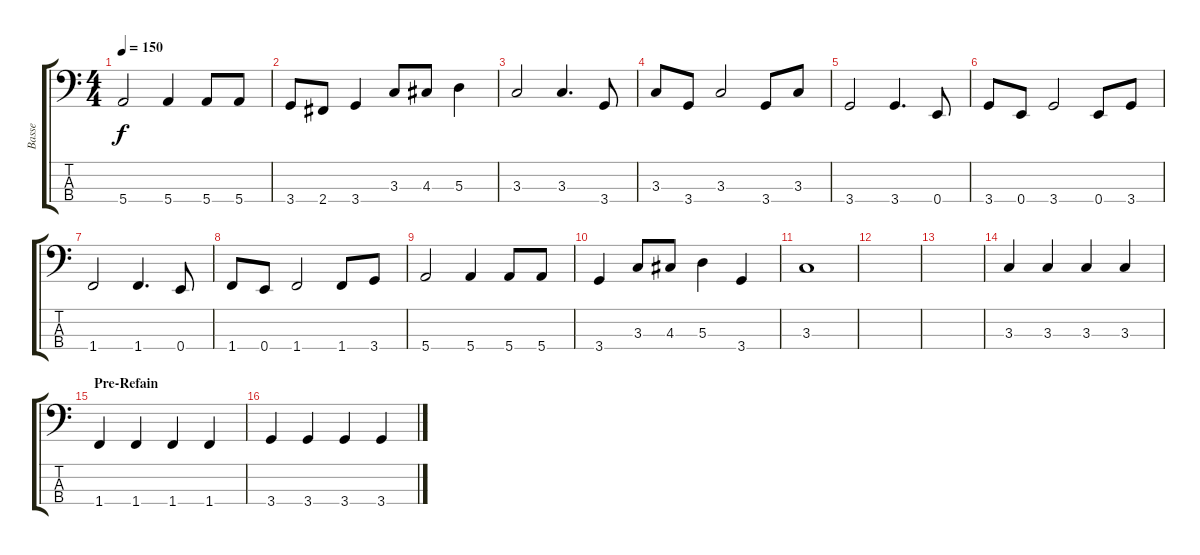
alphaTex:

\track ("Basse" "Basse") {instrument electricbassfinger}
\staff {score tabs}
\tuning (G2 D2 A1 E1) {hide}
\ts (4 4)
\tempo 150
\clef f4
\ks c
5.4.2{dy f} 5.4.4 5.4.8 5.4.8 |
3.4.8 2.4.8 3.4.4 3.3.8 4.3.8 5.3.4 |
3.3.2 3.3.4{d} 3.4.8 |
3.3.8 3.4.8 3.3.2 3.4.8 3.3.8 |
3.4.2 3.4.4{d} 0.4.8 |
3.4.8 0.4.8 3.4.2 0.4.8 3.4.8 |
1.4.2 1.4.4{d} 0.4.8 |
1.4.8 0.4.8 1.4.2 1.4.8 3.4.8 |
5.4.2 5.4.4 5.4.8 5.4.8 |
3.4.4 3.3.8 4.3.8 5.3.4 3.4.4 |
3.3.1 |
|
|
3.3.4 3.3.4 3.3.4 3.3.4 |
\section ("" "Pre-Refain")
1.4.4 1.4.4 1.4.4 1.4.4 |
3.4.4 3.4.4 3.4.4 3.4.4
